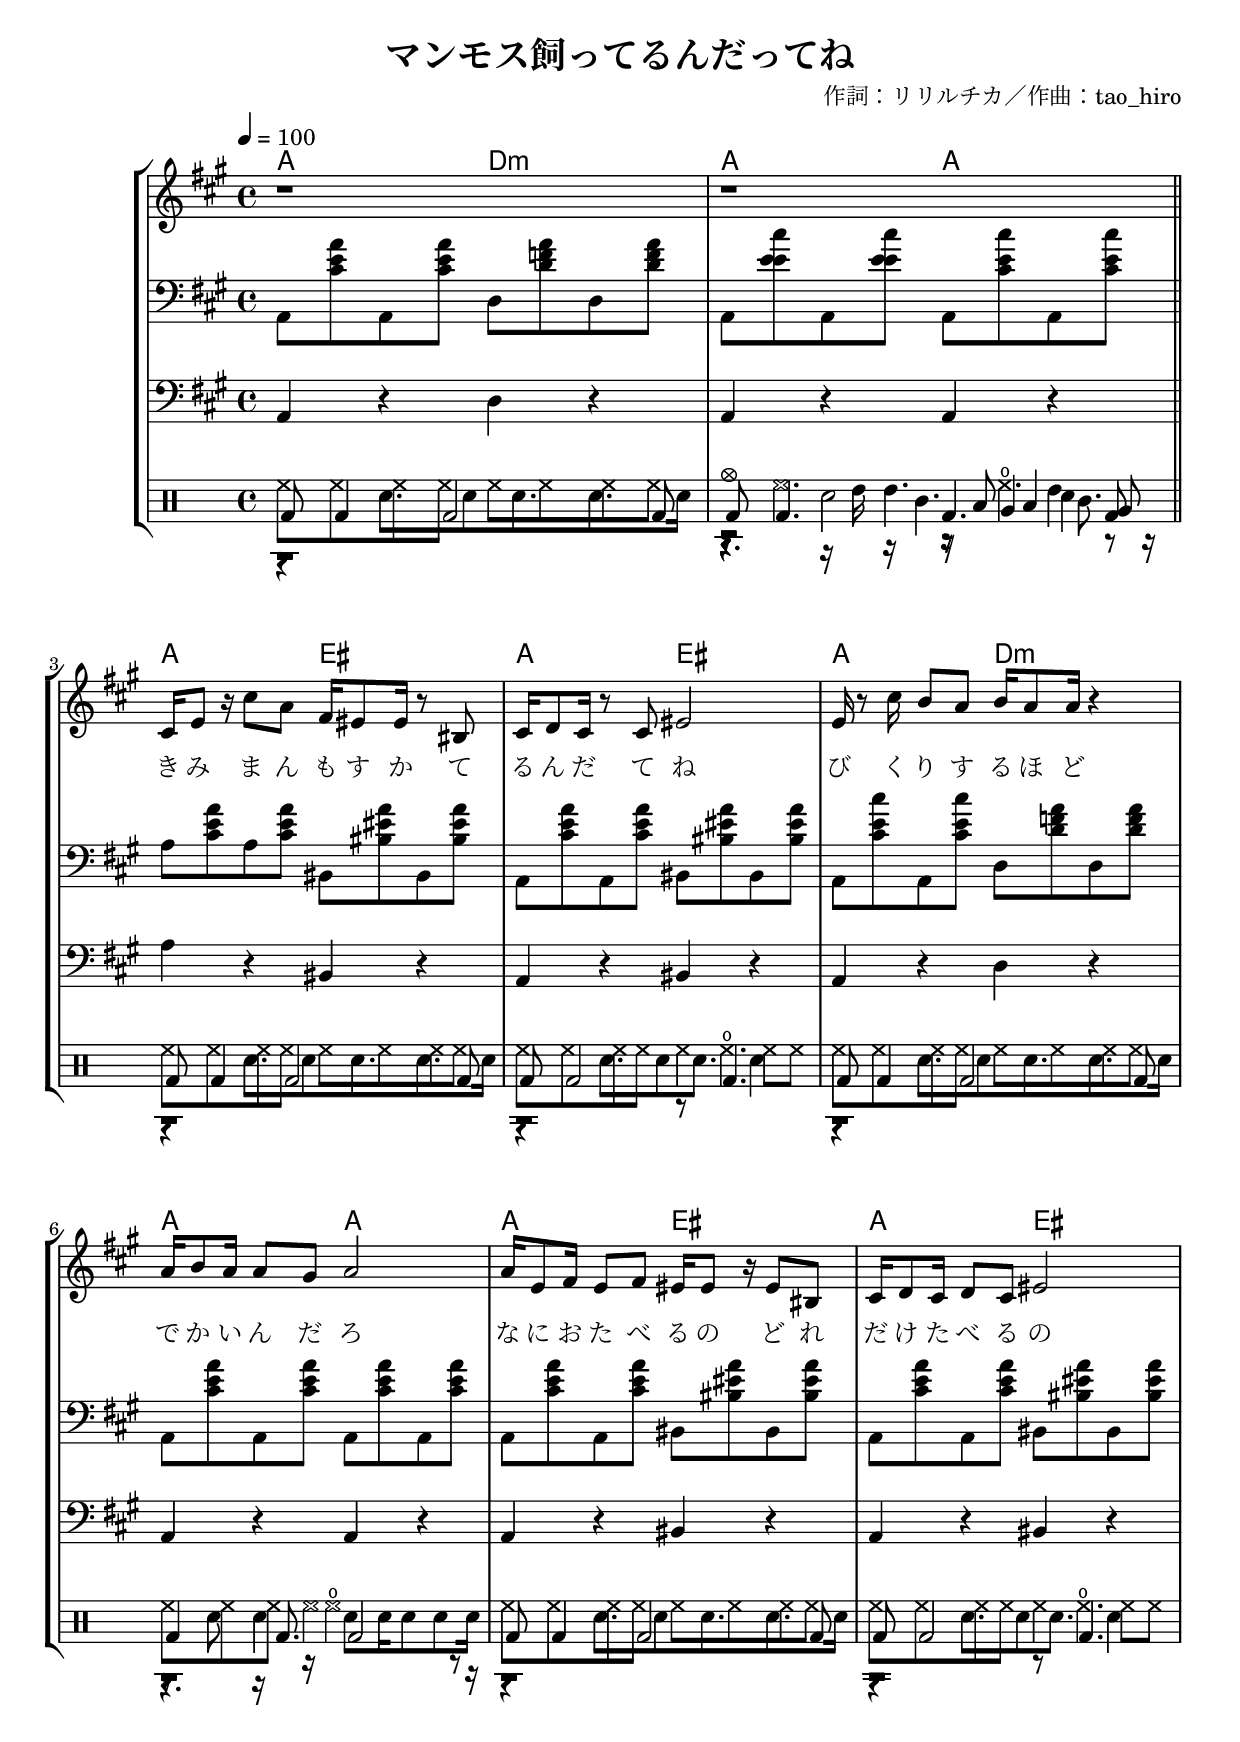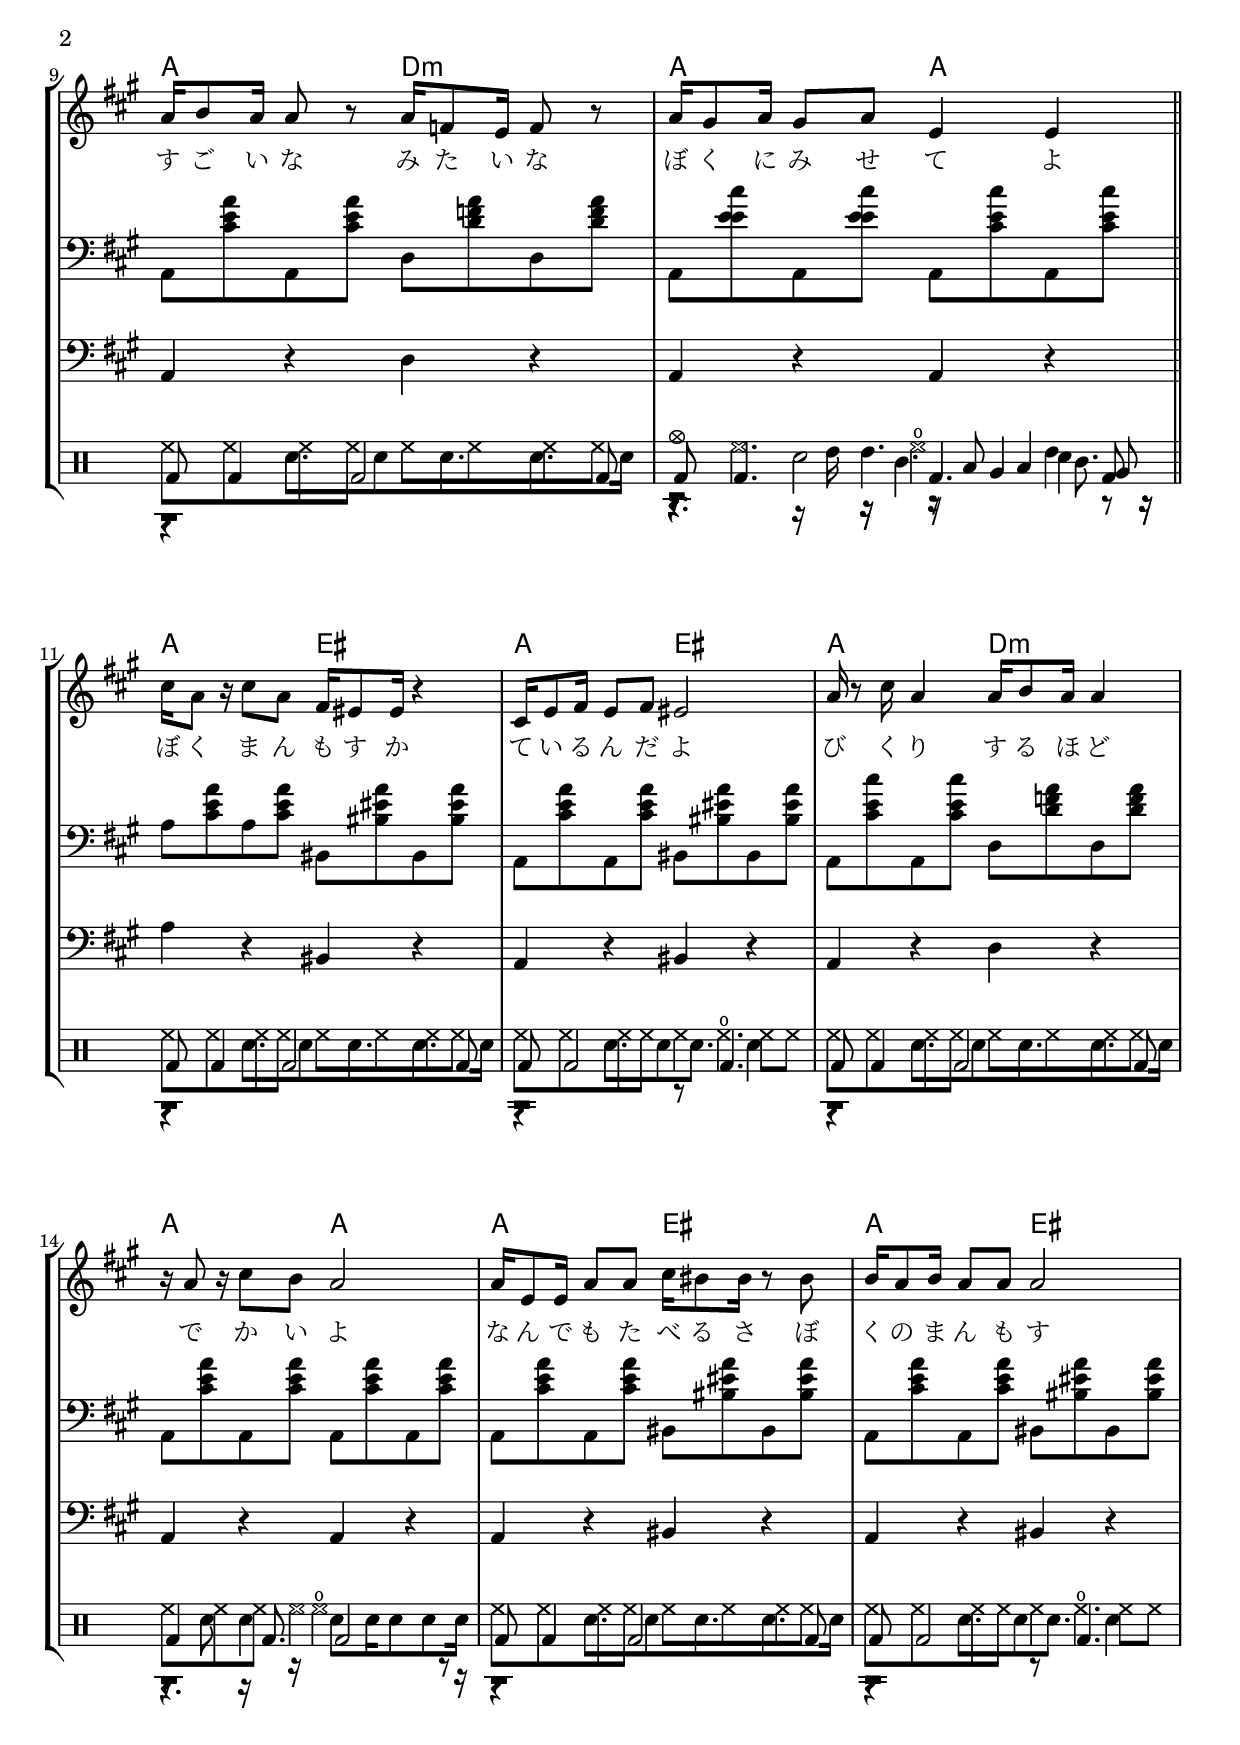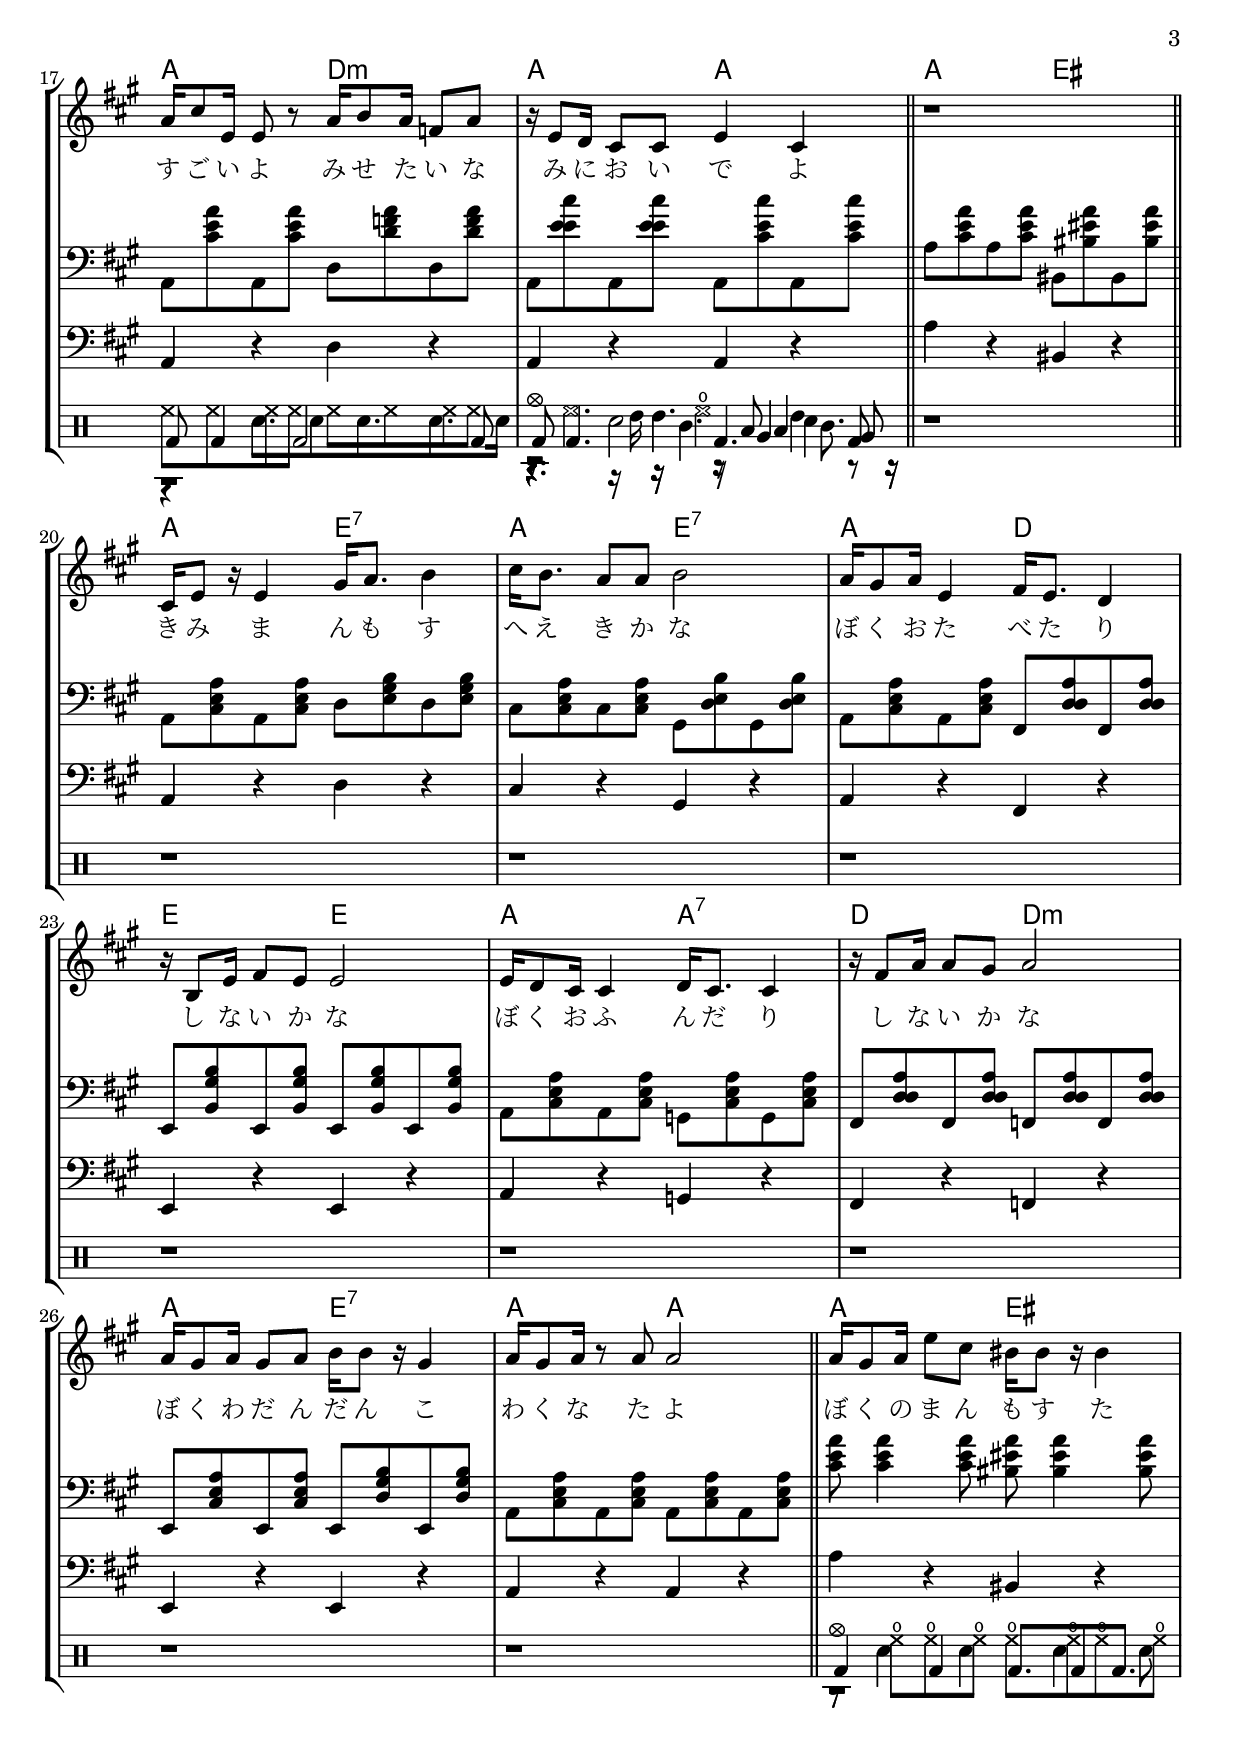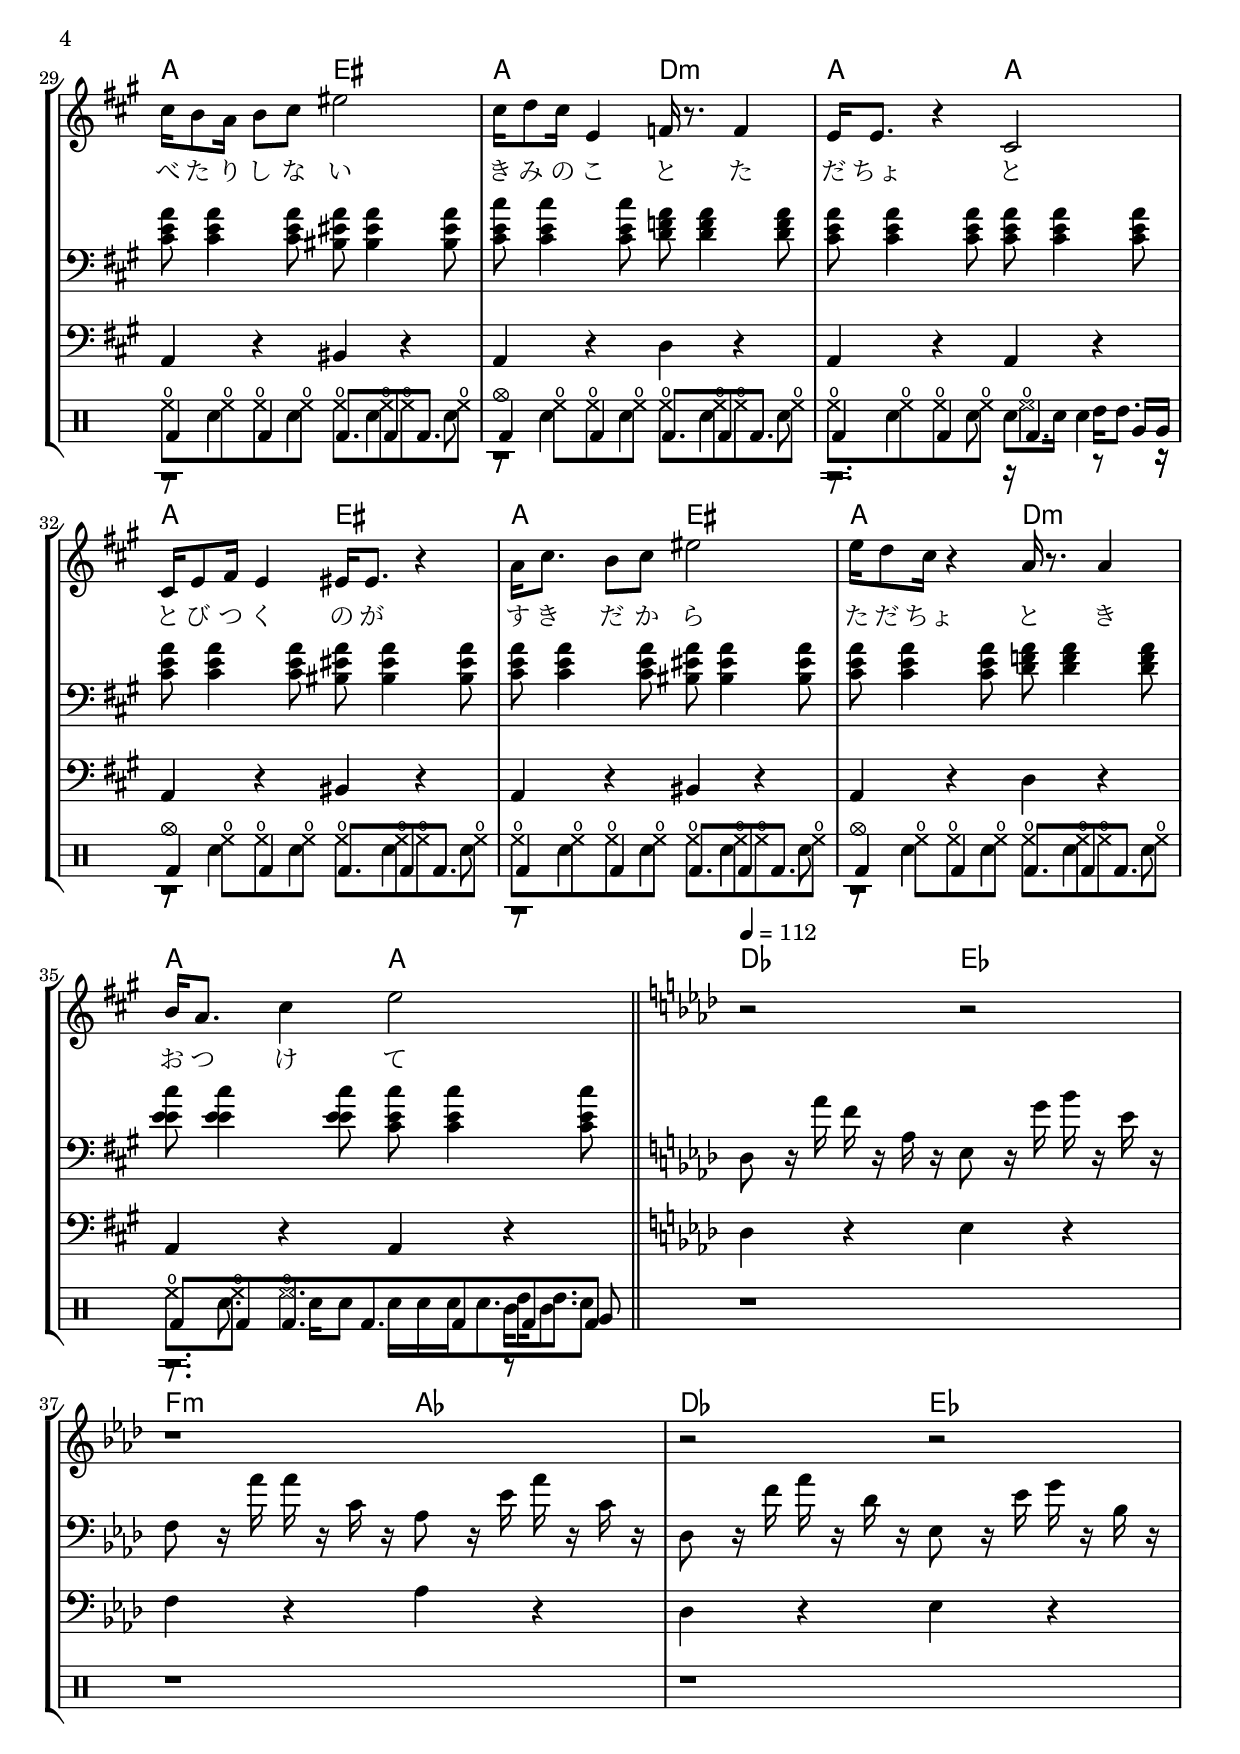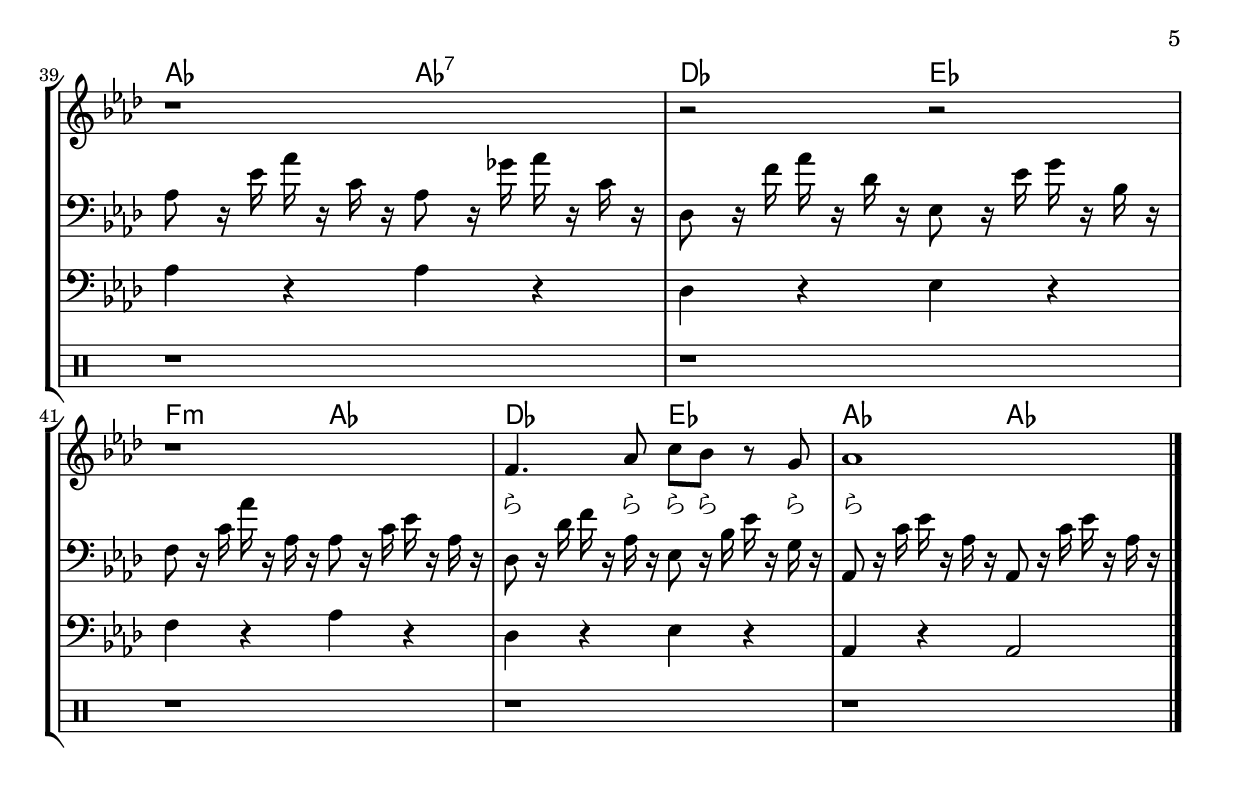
\version "2.12.1"

\header {
	title = \markup {マンモス飼ってるんだってね}
	composer = \markup \center-column {作詞：リリルチカ／作曲：tao_hiro}
}

harmony = \chordmode {
	a2 d:m a a 

	a eis a eis a d:m a a a eis a eis a d:m a a 

	a eis a eis a d:m a a a eis a eis a d:m a a 

	a eis 

	a e:7 a e:7 a d e e a a:7 d d:m a e:7 a a 

	a eis a eis a d:m a a a eis a eis a d:m a a 

	des es f:m as des es as as:7 des es f:m as des es as as 
}

melody = {
	\key a \major
	\tempo 4 = 100
	r1 | r1   
	\set Staff.midiInstrument = #"mmi0.45"
	 cis'16  e'8  r16  cis''8  a'8  fis'16  eis'8  eis'16  r8  bis8 
	cis'16  d'8  cis'16  r8  cis'8  eis'2 
	e'16  r8  cis''16  b'8  a'8  b'16  a'8  a'16  r4 
	a'16  b'8  a'16  a'8  gis'8  a'2 
	a'16  e'8  fis'16  e'8  fis'8  eis'16  eis'8  r16  eis'8  bis8 
	cis'16  d'8  cis'16  d'8  cis'8  eis'2 
	a'16  b'8  a'16  a'8  r8  a'16  f'8  e'16  f'8  r8 
	a'16  gis'8  a'16  gis'8  a'8  e'4  e'4
	\set Staff.midiInstrument = #"mmi0.34"
	 cis''16  a'8  r16  cis''8  a'8  fis'16  eis'8  eis'16  r4 
	cis'16  e'8  fis'16  e'8  fis'8  eis'2 
	a'16  r8  cis''16  a'4  a'16  b'8  a'16  a'4 
	r16  a'8  r16  cis''8  b'8  a'2 
	a'16  e'8  e'16  a'8  a'8  cis''16  bis'8  bis'16  r8  bis'8 
	b'16  a'8  b'16  a'8  a'8  a'2 
	a'16  cis''8  e'16  e'8  r8  a'16  b'8  a'16  f'8  a'8 
	r16  e'8  d'16  cis'8  cis'8  e'4  cis'4
	r1   
	\set Staff.midiInstrument = #"mmi0.45"
	 cis'16  e'8  r16  e'4  gis'16  a'8.  b'4 
	cis''16  b'8.  a'8  a'8  b'2 
	a'16  gis'8  a'16  e'4  fis'16  e'8.  d'4 
	r16  b8  e'16  fis'8  e'8  e'2 
	e'16  d'8  cis'16  cis'4  d'16  cis'8.  cis'4 
	r16  fis'8  a'16  a'8  gis'8  a'2 
	a'16  gis'8  a'16  gis'8  a'8  b'16  b'8  r16  gis'4 
	a'16  gis'8  a'16  r8  a'8  a'2
	\set Staff.midiInstrument = #"mmi0.34"
	 a'16  gis'8  a'16  e''8  cis''8  bis'16  bis'8  r16  bis'4 
	cis''16  b'8  a'16  b'8  cis''8  eis''2 
	cis''16  d''8  cis''16  e'4  f'16  r8.  f'4 
	e'16  e'8.  r4  cis'2 
	cis'16  e'8  fis'16  e'4  eis'16  eis'8.  r4 
	a'16  cis''8.  b'8  cis''8  eis''2 
	e''16  d''8  cis''16  r4  a'16  r8.  a'4 
	b'16  a'8.  cis''4  e''2
	\set Staff.midiInstrument = #"Trumpet"
		\key as \major
	\tempo 4 = 112
 r2  r2 
	r1 
	r2  r2 
	r1 
	r2  r2 
	r1 
	f'4.  as'8  c''8  bes'8  r8  g'8 
	as'1
	\bar "|."
}

words = \lyricmode {
	
	き  み  ま  ん  も  す  か  て  る  ん  だ  て  ね  び  く  り  す  る  ほ  ど  で  か  い  ん  だ  ろ  な  に  お  た  べ  る  の  ど  れ  だ  け  た  べ  る  の  す  ご  い  な  み  た  い  な  ぼ  く  に  み  せ  て  よ  
	ぼ  く  ま  ん  も  す  か  て  い  る  ん  だ  よ  び  く  り  す  る  ほ  ど  で  か  い  よ  な  ん  で  も  た  べ  る  さ  ぼ  く  の  ま  ん  も  す  す  ご  い  よ  み  せ  た  い  な  み  に  お  い  で  よ  
	
	き  み  ま  ん  も  す  へ  え  き  か  な  ぼ  く  お  た  べ  た  り  し  な  い  か  な  ぼ  く  お  ふ  ん  だ  り  し  な  い  か  な  ぼ  く  わ  だ  ん  だ  ん  こ  わ  く  な  た  よ  
	ぼ  く  の  ま  ん  も  す  た  べ  た  り  し  な  い  き  み  の  こ  と  た  だ  ちょ  と  と  び  つ  く  の  が  す  き  だ  か  ら  た  だ  ちょ  と  き  お  つ  け  て  
	ら  ら  ら  ら  ら  ら  
}

tempochange = {
	\tempo 4 = 100
	r1 | r1 \bar "||"
	\tempo 4 = 100
	r1 | r1 | r1 | r1 | r1 | r1 | r1 | r1 \bar "||"
	\tempo 4 = 100
	r1 | r1 | r1 | r1 | r1 | r1 | r1 | r1 \bar "||"
	\tempo 4 = 100
	r1 \bar "||"
	\tempo 4 = 100
	r1 | r1 | r1 | r1 | r1 | r1 | r1 | r1 \bar "||"
	\tempo 4 = 100
	r1 | r1 | r1 | r1 | r1 | r1 | r1 | r1 \bar "||"
	\tempo 4 = 112
	r1 | r1 | r1 | r1 | r1 | r1 | r1 | r1 \bar "|."
}

mainacc = {
	\clef bass
	\set Staff.midiInstrument = #"Acoustic grand"
	\key a \major
	\tempo 4 = 100
	a,8 <cis' e' a'> a, <cis' e' a'>
	d8 <d' f' a'> d <d' f' a'>
	a,8 <e' e' cis''> a, <e' e' cis''>
	a,8 <cis' e' cis''> a, <cis' e' cis''>
	\bar "||"

	\set Staff.midiInstrument = #"Acoustic grand"
	a8 <cis' e' a'> a <cis' e' a'>
	bis,8 <bis eis' a'> bis, <bis eis' a'>
	a,8 <cis' e' a'> a, <cis' e' a'>
	bis,8 <bis eis' a'> bis, <bis eis' a'>
	a,8 <cis' e' cis''> a, <cis' e' cis''>
	d8 <d' f' a'> d <d' f' a'>
	a,8 <cis' e' a'> a, <cis' e' a'>
	a,8 <cis' e' a'> a, <cis' e' a'>
	a,8 <cis' e' a'> a, <cis' e' a'>
	bis,8 <bis eis' a'> bis, <bis eis' a'>
	a,8 <cis' e' a'> a, <cis' e' a'>
	bis,8 <bis eis' a'> bis, <bis eis' a'>
	a,8 <cis' e' a'> a, <cis' e' a'>
	d8 <d' f' a'> d <d' f' a'>
	a,8 <e' e' cis''> a, <e' e' cis''>
	a,8 <cis' e' cis''> a, <cis' e' cis''>
	\bar "||"

	\set Staff.midiInstrument = #"Acoustic grand"
	a8 <cis' e' a'> a <cis' e' a'>
	bis,8 <bis eis' a'> bis, <bis eis' a'>
	a,8 <cis' e' a'> a, <cis' e' a'>
	bis,8 <bis eis' a'> bis, <bis eis' a'>
	a,8 <cis' e' cis''> a, <cis' e' cis''>
	d8 <d' f' a'> d <d' f' a'>
	a,8 <cis' e' a'> a, <cis' e' a'>
	a,8 <cis' e' a'> a, <cis' e' a'>
	a,8 <cis' e' a'> a, <cis' e' a'>
	bis,8 <bis eis' a'> bis, <bis eis' a'>
	a,8 <cis' e' a'> a, <cis' e' a'>
	bis,8 <bis eis' a'> bis, <bis eis' a'>
	a,8 <cis' e' a'> a, <cis' e' a'>
	d8 <d' f' a'> d <d' f' a'>
	a,8 <e' e' cis''> a, <e' e' cis''>
	a,8 <cis' e' cis''> a, <cis' e' cis''>
	\bar "||"

	\set Staff.midiInstrument = #"Honky-tonk"
	a8 <cis' e' a'> a <cis' e' a'>
	bis,8 <bis eis' a'> bis, <bis eis' a'>
	\bar "||"

	\set Staff.midiInstrument = #"Acoustic grand"
	a,8 <cis e a> a, <cis e a>
	d8 <e gis b> d <e gis b>
	cis8 <cis e a> cis <cis e a>
	gis,8 <d e b> gis, <d e b>
	a,8 <cis e a> a, <cis e a>
	fis,8 <d d a> fis, <d d a>
	e,8 <b, gis b> e, <b, gis b>
	e,8 <b, gis b> e, <b, gis b>
	a,8 <cis e a> a, <cis e a>
	g,8 <cis e a> g, <cis e a>
	fis,8 <d d a> fis, <d d a>
	f,8 <d d a> f, <d d a>
	e,8 <cis e a> e, <cis e a>
	e,8 <d gis b> e, <d gis b>
	a,8 <cis e a> a, <cis e a>
	a,8 <cis e a> a, <cis e a>
	\bar "||"

	\set Staff.midiInstrument = #"Acoustic grand"
	<cis' e' a'>8 <cis' e' a'>4 <cis' e' a'>8
	<bis eis' a'>8 <bis eis' a'>4 <bis eis' a'>8
	<cis' e' a'>8 <cis' e' a'>4 <cis' e' a'>8
	<bis eis' a'>8 <bis eis' a'>4 <bis eis' a'>8
	<cis' e' cis''>8 <cis' e' cis''>4 <cis' e' cis''>8
	<d' f' a'>8 <d' f' a'>4 <d' f' a'>8
	<cis' e' a'>8 <cis' e' a'>4 <cis' e' a'>8
	<cis' e' a'>8 <cis' e' a'>4 <cis' e' a'>8
	<cis' e' a'>8 <cis' e' a'>4 <cis' e' a'>8
	<bis eis' a'>8 <bis eis' a'>4 <bis eis' a'>8
	<cis' e' a'>8 <cis' e' a'>4 <cis' e' a'>8
	<bis eis' a'>8 <bis eis' a'>4 <bis eis' a'>8
	<cis' e' a'>8 <cis' e' a'>4 <cis' e' a'>8
	<d' f' a'>8 <d' f' a'>4 <d' f' a'>8
	<e' e' cis''>8 <e' e' cis''>4 <e' e' cis''>8
	<cis' e' cis''>8 <cis' e' cis''>4 <cis' e' cis''>8
	\bar "||"

	\set Staff.midiInstrument = #"Music box"
	\key as \major
	\tempo 4 = 112
	des8r16as'16f'16r16as16r16
	es8r16g'16bes'16r16es'16r16
	f8r16as'16as'16r16c'16r16
	as8r16es'16as'16r16c'16r16
	des8r16f'16as'16r16des'16r16
	es8r16es'16g'16r16bes16r16
	as8r16es'16as'16r16c'16r16
	as8r16ges'16as'16r16c'16r16
	des8r16f'16as'16r16des'16r16
	es8r16es'16g'16r16bes16r16
	f8r16c'16as'16r16as16r16
	as8r16c'16es'16r16as16r16
	des8r16des'16f'16r16as16r16
	es8r16bes16es'16r16g16r16
	as,8r16c'16es'16r16as16r16
	as,8r16c'16es'16r16as16r16
	\bar "|."
}

subacc = {
	\clef bass
	\set Staff.midiInstrument = #"Pizzicato Strings"
	\key a \major
	\tempo 4 = 100
	a,4 r4
	d4 r4
	a,4 r4
	a,4 r4
	\bar "||"

	\set Staff.midiInstrument = #"Pizzicato Strings"
	a4 r4
	bis,4 r4
	a,4 r4
	bis,4 r4
	a,4 r4
	d4 r4
	a,4 r4
	a,4 r4
	a,4 r4
	bis,4 r4
	a,4 r4
	bis,4 r4
	a,4 r4
	d4 r4
	a,4 r4
	a,4 r4
	\bar "||"

	\set Staff.midiInstrument = #"Pizzicato Strings"
	a4 r4
	bis,4 r4
	a,4 r4
	bis,4 r4
	a,4 r4
	d4 r4
	a,4 r4
	a,4 r4
	a,4 r4
	bis,4 r4
	a,4 r4
	bis,4 r4
	a,4 r4
	d4 r4
	a,4 r4
	a,4 r4
	\bar "||"

	\set Staff.midiInstrument = #"Taiko Drum"
	a4 r4
	bis,4 r4
	\bar "||"

	\set Staff.midiInstrument = #"Woodblock"
	a,4 r4
	d4 r4
	cis4 r4
	gis,4 r4
	a,4 r4
	fis,4 r4
	e,4 r4
	e,4 r4
	a,4 r4
	g,4 r4
	fis,4 r4
	f,4 r4
	e,4 r4
	e,4 r4
	a,4 r4
	a,4 r4
	\bar "||"

	\set Staff.midiInstrument = #"Pizzicato Strings"
	a4 r4
	bis,4 r4
	a,4 r4
	bis,4 r4
	a,4 r4
	d4 r4
	a,4 r4
	a,4 r4
	a,4 r4
	bis,4 r4
	a,4 r4
	bis,4 r4
	a,4 r4
	d4 r4
	a,4 r4
	a,4 r4
	\bar "||"

	\set Staff.midiInstrument = #"Bird Tweet"
	\key as \major
	\tempo 4 = 112
	des4 r4
	es4 r4
	f4 r4
	as4 r4
	des4 r4
	es4 r4
	as4 r4
	as4 r4
	des4 r4
	es4 r4
	f4 r4
	as4 r4
	des4 r4
	es4 r4
	as,4 r4
	as,2
	\bar "|."
}

percA = {
	\drummode {
	hh8 hh8 hh8 hh8 hh8 hh8 hh8 hh8  |r8 hh2. r8  \bar "||"
	hh8 hh8 hh8 hh8 hh8 hh8 hh8 hh8  |hh8 hh8 hh8 hh8 hh4 hh8 hh8  |hh8 hh8 hh8 hh8 hh8 hh8 hh8 hh8  |hh8 hh8 hh8 hh2 r8  |hh8 hh8 hh8 hh8 hh8 hh8 hh8 hh8  |hh8 hh8 hh8 hh8 hh4 hh8 hh8  |hh8 hh8 hh8 hh8 hh8 hh8 hh8 hh8  |r8 hh2. r8  \bar "||"
	hh8 hh8 hh8 hh8 hh8 hh8 hh8 hh8  |hh8 hh8 hh8 hh8 hh4 hh8 hh8  |hh8 hh8 hh8 hh8 hh8 hh8 hh8 hh8  |hh8 hh8 hh8 hh2 r8  |hh8 hh8 hh8 hh8 hh8 hh8 hh8 hh8  |hh8 hh8 hh8 hh8 hh4 hh8 hh8  |hh8 hh8 hh8 hh8 hh8 hh8 hh8 hh8  |r8 hh2. r8  \bar "||"
	r1 \bar "||"
	r1 |r1 |r1 |r1 |r1 |r1 |r1 |r1 \bar "||"
	r8 hho8 hho8 hho8 hho8 hho8 hho8 hho8  |hho8 hho8 hho8 hho8 hho8 hho8 hho8 hho8  |r8 hho8 hho8 hho8 hho8 hho8 hho8 hho8  |hho8 hho8 hho8 hho8 hho2  |r8 hho8 hho8 hho8 hho8 hho8 hho8 hho8  |hho8 hho8 hho8 hho8 hho8 hho8 hho8 hho8  |r8 hho8 hho8 hho8 hho8 hho8 hho8 hho8  |hho8 hho8 hho2.  \bar "||"
	r1 |r1 |r1 |r1 |r1 |r1 |r1 |r1 \bar "|."
	}
}

percB = {
	\drummode {
	r4 sn8. sn8 sn8. sn8. sn16  |r4 sn2 sn4  \bar "||"
	r4 sn8. sn8 sn8. sn8. sn16  |r4 sn8. sn8 sn8. sn4  |r4 sn8. sn8 sn8. sn8. sn16  |r8 sn8 sn4 sn8 sn16 sn8 sn8 sn16  |r4 sn8. sn8 sn8. sn8. sn16  |r4 sn8. sn8 sn8. sn4  |r4 sn8. sn8 sn8. sn8. sn16  |r4 sn2 sn4  \bar "||"
	r4 sn8. sn8 sn8. sn8. sn16  |r4 sn8. sn8 sn8. sn4  |r4 sn8. sn8 sn8. sn8. sn16  |r8 sn8 sn4 sn8 sn16 sn8 sn8 sn16  |r4 sn8. sn8 sn8. sn8. sn16  |r4 sn8. sn8 sn8. sn4  |r4 sn8. sn8 sn8. sn8. sn16  |r4 sn2 sn4  \bar "||"
	r1 \bar "||"
	r1 |r1 |r1 |r1 |r1 |r1 |r1 |r1 \bar "||"
	r8 sn4 sn4 sn4 sn8  |r8 sn4 sn4 sn4 sn8  |r8 sn4 sn4 sn4 sn8  |r8 sn4 sn8 sn8 sn16 sn4 r16  |r8 sn4 sn4 sn4 sn8  |r8 sn4 sn4 sn4 sn8  |r8 sn4 sn4 sn4 sn8  |r8 sn8. sn16 sn8 sn16 sn16 sn16 sn8. sn8  \bar "||"
	r1 |r1 |r1 |r1 |r1 |r1 |r1 |r1 \bar "|."
	}
}

percC = {
	\drummode {
	bd8 bd4 bd2 bd8  |bd8 bd4. bd4. bd8  \bar "||"
	bd8 bd4 bd2 bd8  |bd8 bd2 bd4.  |bd8 bd4 bd2 bd8  |bd4 r16 bd8. bd2  |bd8 bd4 bd2 bd8  |bd8 bd2 bd4.  |bd8 bd4 bd2 bd8  |bd8 bd4. bd4. bd8  \bar "||"
	bd8 bd4 bd2 bd8  |bd8 bd2 bd4.  |bd8 bd4 bd2 bd8  |bd4 r16 bd8. bd2  |bd8 bd4 bd2 bd8  |bd8 bd2 bd4.  |bd8 bd4 bd2 bd8  |bd8 bd4. bd4. bd8  \bar "||"
	r1 \bar "||"
	r1 |r1 |r1 |r1 |r1 |r1 |r1 |r1 \bar "||"
	bd4 bd4 bd8. bd8 bd8.  |bd4 bd4 bd8. bd8 bd8.  |bd4 bd4 bd8. bd8 bd8.  |bd4 bd4 r16 bd4. r16  |bd4 bd4 bd8. bd8 bd8.  |bd4 bd4 bd8. bd8 bd8.  |bd4 bd4 bd8. bd8 bd8.  |bd8 bd8 bd8. bd8. bd8 bd8 bd8  \bar "||"
	r1 |r1 |r1 |r1 |r1 |r1 |r1 |r1 \bar "|."
	}
}

percD = {
	\drummode {
	r1  |r2 r8 hho4.  \bar "||"
	r1  |r2 r8 hho4.  |r1  |r4. r16 hho2 r16  |r1  |r2 r8 hho4.  |r1  |r4. r16 hho2 r16  \bar "||"
	r1  |r2 r8 hho4.  |r1  |r4. r16 hho2 r16  |r1  |r2 r8 hho4.  |r1  |r4. r16 hho2 r16  \bar "||"
	r1 \bar "||"
	r1 |r1 |r1 |r1 |r1 |r1 |r1 |r1 \bar "||"
	cymc1  |r1  |cymc1  |r1  |cymc1  |r1  |cymc1  |r1  \bar "||"
	r1 |r1 |r1 |r1 |r1 |r1 |r1 |r1 \bar "|."
	}
}

percE = {
	\drummode {
	r1 |cymc1  \bar "||"
	r1 |r1 |r1 |r1 |r1 |r1 |r1 |cymc1  \bar "||"
	r1 |r1 |r1 |r1 |r1 |r1 |r1 |cymc1  \bar "||"
	r1 \bar "||"
	r1 |r1 |r1 |r1 |r1 |r1 |r1 |r1 \bar "||"
	r1 |r1 |r1 |r2. tommh16 tommh8.  |r1 |r1 |r1 |r2. tommh16 tommh8.  \bar "||"
	r1 |r1 |r1 |r1 |r1 |r1 |r1 |r1 \bar "|."
	}
}

percF = {
	\drummode {
	r1 |r4 r16 tommh16 tommh4. tommh4  \bar "||"
	r1 |r1 |r1 |r1 |r1 |r1 |r1 |r4 r16 tommh16 tommh4. tommh4  \bar "||"
	r1 |r1 |r1 |r1 |r1 |r1 |r1 |r4 r16 tommh16 tommh4. tommh4  \bar "||"
	r1 \bar "||"
	r1 | r1 | r1 | r1 | r1 | r1 | r1 | r1 \bar "||"
	r1 |r1 |r1 |r2. r8 tomfh16 tomfh16  |r1 |r1 |r1 |r2. r8 tomfh8  \bar "||"
	r1 | r1 | r1 | r1 | r1 | r1 | r1 | r1 \bar "|."
	}
}

percG = {
	\drummode {
	r1 |r4. r16 tomml4. tomml8.  \bar "||"
	r1 |r1 |r1 |r1 |r1 |r1 |r1 |r4. r16 tomml4. tomml8.  \bar "||"
	r1 |r1 |r1 |r1 |r1 |r1 |r1 |r4. r16 tomml4. tomml8.  \bar "||"
	r1 \bar "||"
	r1 | r1 | r1 | r1 | r1 | r1 | r1 | r1 \bar "||"
	r1 |r1 |r1 |r1 |r1 |r1 |r1 |r2. tomml16 tomml8.  \bar "||"
	r1 | r1 | r1 | r1 | r1 | r1 | r1 | r1 \bar "|."
	}
}

percH = {
	\drummode {
	r1 |r2 r16 toml8 toml4 r16  \bar "||"
	r1 |r1 |r1 |r1 |r1 |r1 |r1 |r2 r16 toml8 toml4 r16  \bar "||"
	r1 |r1 |r1 |r1 |r1 |r1 |r1 |r2 r16 toml8 toml4 r16  \bar "||"
	r1 \bar "||"
	r1 | r1 | r1 | r1 | r1 | r1 | r1 | r1 \bar "||"
	r1 | r1 | r1 | r1 | r1 | r1 | r1 | r1 \bar "||"
	r1 | r1 | r1 | r1 | r1 | r1 | r1 | r1 \bar "|."
	}
}

percI = {
	\drummode {
	r1 |r2 r8 tomfh4 tomfh8  \bar "||"
	r1 |r1 |r1 |r1 |r1 |r1 |r1 |r2 r8 tomfh4 tomfh8  \bar "||"
	r1 |r1 |r1 |r1 |r1 |r1 |r1 |r2 r8 tomfh4 tomfh8  \bar "||"
	r1 \bar "||"
	r1 | r1 | r1 | r1 | r1 | r1 | r1 | r1 \bar "||"
	r1 | r1 | r1 | r1 | r1 | r1 | r1 | r1 \bar "||"
	r1 | r1 | r1 | r1 | r1 | r1 | r1 | r1 \bar "|."
	}
}

\score {
	<<
		\new StaffGroup <<
			\new ChordNames {\harmony}
			\new Voice = "melody" {\melody}
			\new Lyrics \lyricsto "melody" \words
			\new Staff = "mainacc" {\mainacc}
			\new Staff = "subacc" {\subacc}
			\new DrumStaff <<
				\new DrumVoice {\percA}
				\new DrumVoice {\percB}
				\new DrumVoice {\percC}
				\new DrumVoice {\percD}
				\new DrumVoice {\percE}
				\new DrumVoice {\percF}
				\new DrumVoice {\percG}
				\new DrumVoice {\percH}
				\new DrumVoice {\percI}
			>>
		>>
	>>
	\layout { }
}
